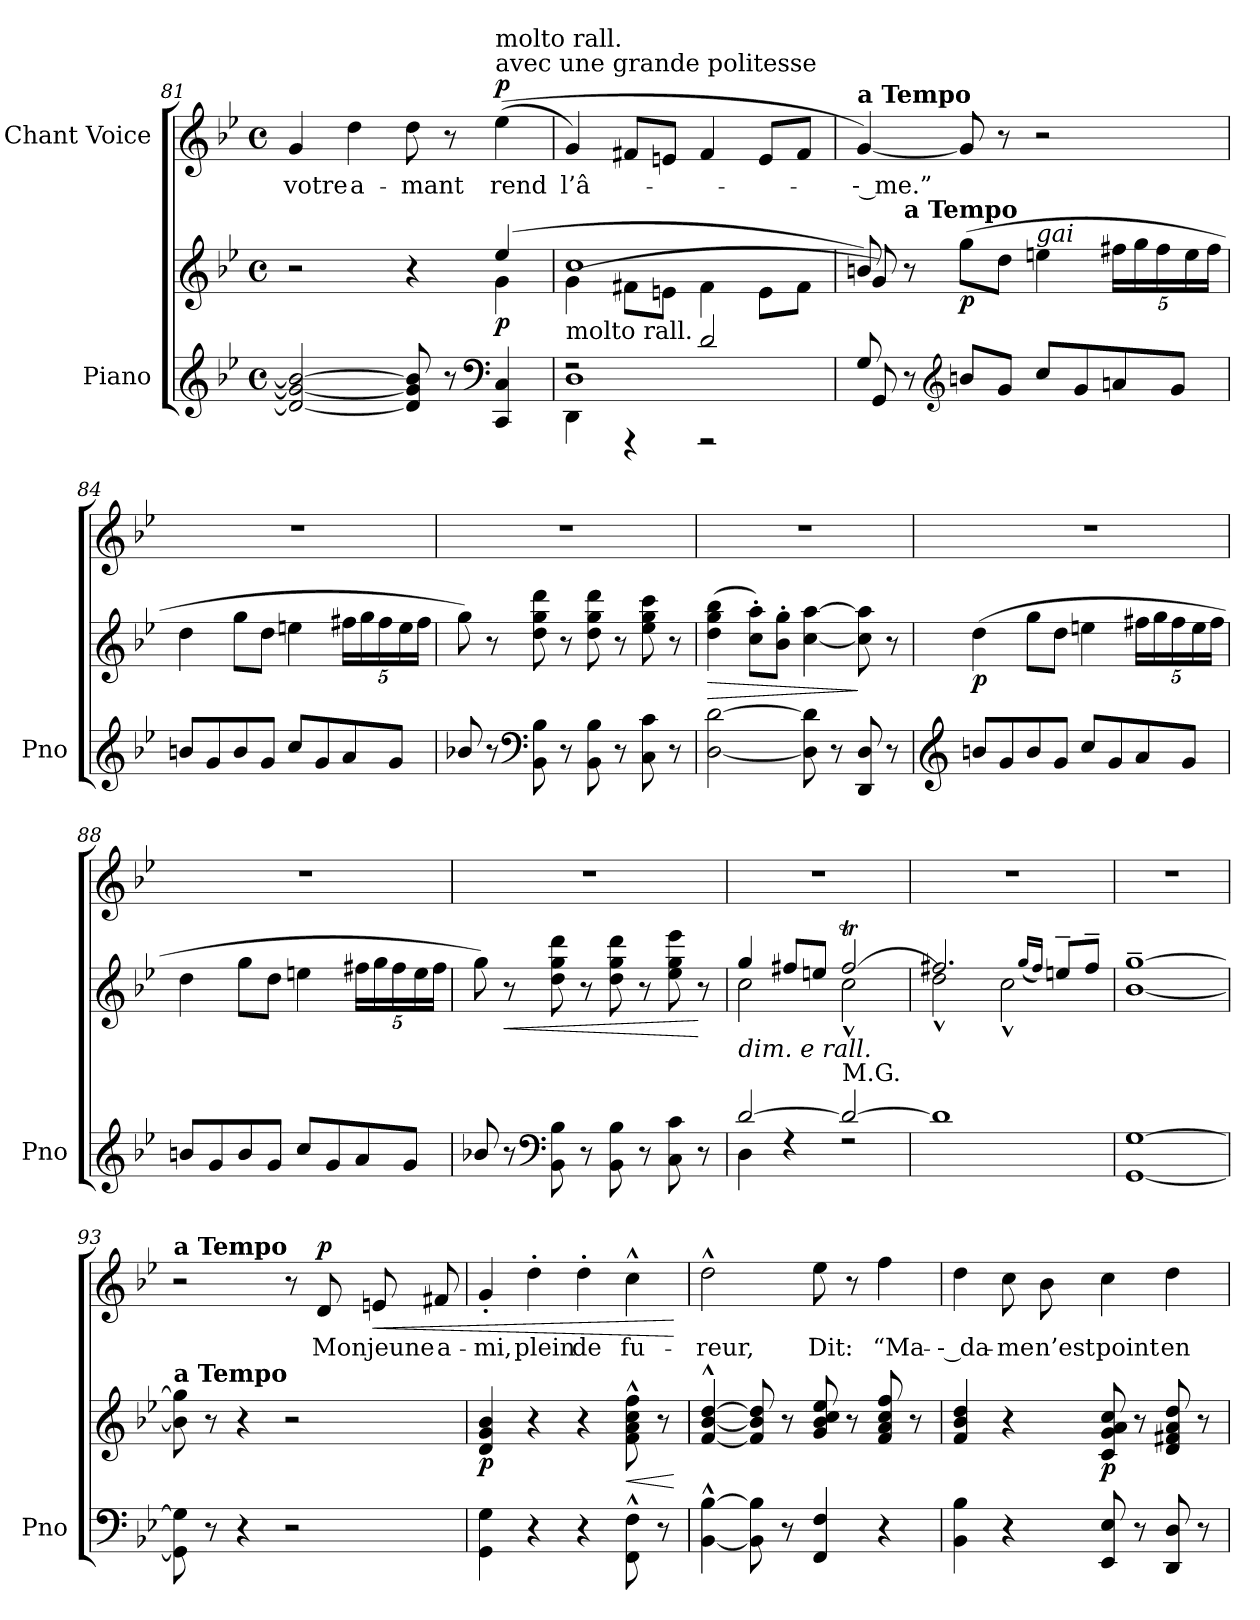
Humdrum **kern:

**kern	**kern	**dynam	**kern	**text	**dynam
*part2	*part2	*part2	*part1	*part1	*part1
*staff3	*staff2	*staff2/3	*staff1	*staff1	*staff1
*I"Piano	*	*	*I"Chant Voice	*	*
*I'Pno	*	*	*	*	*
*clefG2	*clefG2	*	*clefG2	*	*
*k[b-e-]	*k[b-e-]	*	*k[b-e-]	*	*
*M4/4	*M4/4	*	*M4/4	*	*
*met(c)	*met(c)	*	*met(c)	*	*
=81	=81	=81	=81	=81	=81
*	*^	*	*	*	*
!	!	!	!	!	!LO:LY:b	!
2d/_ 2g/_ 2bn/_	2r	2.ryy	.	4g/	votre	.
!	!	!	!	!	!LO:LY:b	!
.	.	.	.	4dd\	a-	.
!	!	!	!	!	!LO:LY:b	!
8d/] 8g/] 8b/]	4r	.	.	8dd\	-mant	.
8r	.	.	.	8r	.	.
*clefF4	*	*	*	*	*	*
!	!	!	!	!LO:TX:a:t=avec une grande politesse	!	!
!	!	!	!	!LO:TX:a:t=molto rall.	!	!
!	!	!	!LO:DY:b	!	!LO:LY:b	!LO:DY:a
4CC/ 4C/	(>4ee-/	4g\	p	(>(<4ee-\	rend	p
=82	=82	=82	=82	=82	=82	=82
*	*	*	*	*MM130	*	*
*^	*	*	*	*	*	*
*	*^	*	*	*	*	*	*
!	!	!	!LO:TX:b:t=molto rall.	!	!	!	!	!
!	!	!	!	!	!	!	!LO:LY:b	!
2rF	1D	4DD\	1cc	(<4g\	.	4g/)	l’â-	.
.	.	4rFFF	.	8f#X\L	.	8f#X/L	.	.
.	.	.	.	8en\J	.	8en/J	.	.
*	*	*	*	*	*	*MM110	*	*
2d/	.	2rFFF	.	4f#\	.	4f#/	.	.
.	.	.	.	8e\L	.	8e/L	.	.
.	.	.	.	8f#\J	.	8f#/J	.	.
*	*v	*v	*	*	*	*	*	*
!!LO:PB:g=z
=83	=83	=83	=83	=83	=83	=83	=83
!	!	!	!	!	!LO:TX:a:B:t=a Tempo	!	!
!	!	!	!	!	!	!LO:LY:b	!
8G/	8GG/	8bn/)	8g/)	.	[4g/)	-- me.”	.
!	!	!LO:TX:a:B:t=a Tempo	!	!	!	!	!
8r	2..ryy	8r	2..ryy	.	.	.	.
*clefG2	*	*	*	*	*	*	*
!	!	!	!	!LO:DY:b	!	!	!
8bn/L	.	(>8gg\L	.	p	8g/]	.	.
8g/J	.	8dd\J	.	.	8r	.	.
!	!	!LO:TX:a:i:t=gai	!	!	!	!	!
8cc/L	.	4een\	.	.	2r	.	.
8g/	.	.	.	.	.	.	.
*	*	*Xbrackettup	*	*	*	*	*
8an/	.	20ff#X\LL	.	.	.	.	.
.	.	20gg\	.	.	.	.	.
.	.	20ff#\	.	.	.	.	.
8g/J	.	.	.	.	.	.	.
.	.	20ee\	.	.	.	.	.
.	.	20ff#\JJ	.	.	.	.	.
*v	*v	*	*	*	*	*	*
*	*v	*v	*	*	*	*
=84	=84	=84	=84	=84	=84
8bn/L	4dd\	.	1r	.	.
8g/	.	.	.	.	.
8b/	8gg\L	.	.	.	.
8g/J	8dd\J	.	.	.	.
8cc/L	4een\	.	.	.	.
8g/	.	.	.	.	.
8a/	20ff#X\LL	.	.	.	.
.	20gg\	.	.	.	.
.	20ff#\	.	.	.	.
8g/J	.	.	.	.	.
.	20ee\	.	.	.	.
.	20ff#\JJ	.	.	.	.
=85	=85	=85	=85	=85	=85
8b-X/	8gg\)	.	1r	.	.
8r	8r	.	.	.	.
*clefF4	*	*	*	*	*
!	!	!LO:DY:b	!	!	!
!	!	!LO:DY:n=1:b	!	!	!
8BB-\ 8B-\	8dd\ 8gg\ 8ddd\	other-dynamics f	.	.	.
8r	8r	.	.	.	.
8BB-\ 8B-\	8dd\ 8gg\ 8ddd\	.	.	.	.
8r	8r	.	.	.	.
8C\ 8c\	8ee-\ 8gg\ 8ccc\	.	.	.	.
8r	8r	.	.	.	.
!!LO:LB:g=z
=86	=86	=86	=86	=86	=86
!	!	!LO:HP:b	!	!	!
[2D\ [2d\	(>4dd\ 4gg\ 4bb-\	>	1r	.	.
.	8cc\' 8aa\'L)	.	.	.	.
.	8b-\' 8gg\'J	.	.	.	.
8D\] 8d\]	[4cc\ [4aa\	.	.	.	.
8r	.	.	.	.	.
8DD/ 8D/	8cc\] 8aa\]	]	.	.	.
8r	8r	.	.	.	.
=87	=87	=87	=87	=87	=87
*clefG2	*	*	*	*	*
!	!	!LO:DY:b	!	!	!
8bn/L	(>4dd\	p	1r	.	.
8g/	.	.	.	.	.
8b/	8gg\L	.	.	.	.
8g/J	8dd\J	.	.	.	.
8cc/L	4een\	.	.	.	.
8g/	.	.	.	.	.
8a/	20ff#X\LL	.	.	.	.
.	20gg\	.	.	.	.
.	20ff#\	.	.	.	.
8g/J	.	.	.	.	.
.	20ee\	.	.	.	.
.	20ff#\JJ	.	.	.	.
=88	=88	=88	=88	=88	=88
8bn/L	4dd\	.	1r	.	.
8g/	.	.	.	.	.
8b/	8gg\L	.	.	.	.
8g/J	8dd\J	.	.	.	.
8cc/L	4een\	.	.	.	.
8g/	.	.	.	.	.
8a/	20ff#X\LL	.	.	.	.
.	20gg\	.	.	.	.
.	20ff#\	.	.	.	.
8g/J	.	.	.	.	.
.	20ee\	.	.	.	.
.	20ff#\JJ	.	.	.	.
!!LO:LB:g=z
=89	=89	=89	=89	=89	=89
8b-X/	8gg\)	.	1r	.	.
!	!	!LO:HP:b	!	!	!
!	!	!LO:DY:n=1:b	!	!	!
!	!	!LO:DY:n=2:b	!	!	!
8r	8r	< other-dynamics f	.	.	.
*clefF4	*	*	*	*	*
8BB-\ 8B-\	8dd\ 8gg\ 8ddd\	.	.	.	.
8r	8r	.	.	.	.
8BB-\ 8B-\	8dd\ 8gg\ 8ddd\	.	.	.	.
8r	8r	.	.	.	.
8C\ 8c\	8ee-\ 8gg\ 8eee-\	.	.	.	.
8r	8r	[	.	.	.
=90	=90	=90	=90	=90	=90
*^	*^	*	*	*	*
!	!	!LO:TX:b:i:t=dim.   e    rall.	!	!	!	!	!
*	*	*	*	*	*^	*	*
[2d/	4D\	4gg/	2cc\	.	1r	4ryy	.	.
*	*	*	*	*	*MM130	*	*	*
.	4rF	8ff#X/L	.	.	.	2.ryy	.	.
.	.	8een/J	.	.	.	.	.	.
!	!	!LO:TX:b:t=M.G.	!	!	!	!	!	!
2d/_	2rF	[2ff#t/	2cc^^\	.	.	.	.	.
*v	*v	*	*	*	*v	*v	*	*
=91	=91	=91	=91	=91	=91	=91
*	*	*	*	*MM124	*	*
*	*	*	*	*^	*	*
*	*	*	*	*	*^	*	*
1d]	2.ff#XTTT/]	2dd^^\	.	1r	2ryy	2.ryy	.	.
*	*	*	*	*MM112	*	*	*	*
.	.	2cc^^\	.	.	2ryy	.	.	.
*	*	*	*	*MM100	*	*	*	*
.	(<16qgg/LL	.	.	.	.	.	.	.
.	16qff#/JJ)	.	.	.	.	.	.	.
.	8een~/L	.	.	.	.	4ryy	.	.
.	8ff#~/J	.	.	.	.	.	.	.
*	*v	*v	*	*	*	*	*	*
*	*	*	*v	*v	*v	*	*
=92	=92	=92	=92	=92	=92
[1GG [1G	[1b-~ [1gg~	.	1r	.	.
!!LO:LB:g=z
=93	=93	=93	=93	=93	=93
!	!	!	!LO:TX:a:B:t=a Tempo	!	!
!	!LO:TX:a:B:t=a Tempo	!	!	!	!
8GG\] 8G\]	8b-\] 8gg\]	.	2r	.	.
8r	8r	.	.	.	.
4r	4r	.	.	.	.
2r	2r	.	8r	.	.
!	!	!	!	!LO:LY:b	!LO:DY:a
.	.	.	8d/	Mon	p
!	!	!	!	!LO:LY:b	!LO:HP:b
.	.	.	8en/	jeune	<
!	!	!	!	!LO:LY:b	!
.	.	.	8f#X/	a-	.
=94	=94	=94	=94	=94	=94
!	!	!LO:DY:b	!	!LO:LY:b	!
4GG\ 4G\	4d/ 4g/ 4b-/	p	4g'/	-mi,	.
!	!	!	!	!LO:LY:b	!
4r	4r	.	4dd'\	plein	.
!	!	!	!	!LO:LY:b	!
4r	4r	.	4dd'\	de	.
!	!	!LO:HP:b	!	!LO:LY:b	!
8FF\^^ 8F\^^	8f\^^ 8a\^^ 8cc\^^ 8ff\^^	<	4cc^^\	fu-	.
8r	8r	.	.	.	.
.	.	[	.	.	[
=95	=95	=95	=95	=95	=95
!	!	!	!	!LO:LY:b	!
[4BB-\^^ [4B-\^^	[4f/^^ [4b-/^^ [4dd/^^	.	2dd^^\	-reur,	.
8BB-\] 8B-\]	8f/] 8b-/] 8dd/]	.	.	.	.
8r	8r	.	.	.	.
!	!	!LO:DY:b	!	!LO:LY:b	!
!	!	!LO:DY:n=1:b	!	!	!
4FF/ 4F/	8g/ 8b-/ 8cc/ 8ee-/	other-dynamics f	8ee-\	Dit:	.
.	8r	.	8r	.	.
!	!	!	!	!LO:LY:b	!LO:DY:a
!	!	!	!	!	!LO:DY:n=1:a
4r	8f/ 8a/ 8cc/ 8ff/	.	4ff\	“Ma-	other-dynamics f
.	8r	.	.	.	.
!!LO:PB:g=z
=96	=96	=96	=96	=96	=96
!	!	!	!	!LO:LY:b	!
4BB-\ 4B-\	4f/ 4b-/ 4dd/	.	4dd\	-- da-	.
!	!	!	!	!LO:LY:b	!
4r	4r	.	8cc\	-me	.
!	!	!	!	!LO:LY:b	!
.	.	.	8b-\	n’est	.
!	!	!LO:DY:b	!	!LO:LY:b	!
8EE-/ 8E-/	8c/ 8g/ 8a/ 8cc/	p	4cc\	point	.
8r	8r	.	.	.	.
!	!	!	!	!LO:LY:b	!
8DD/ 8D/	8d/ 8f#X/ 8a/ 8dd/	.	4dd\	en	.
8r	8r	.	.	.	.
=	=	=	=	=	=
*-	*-	*-	*-	*-	*-
